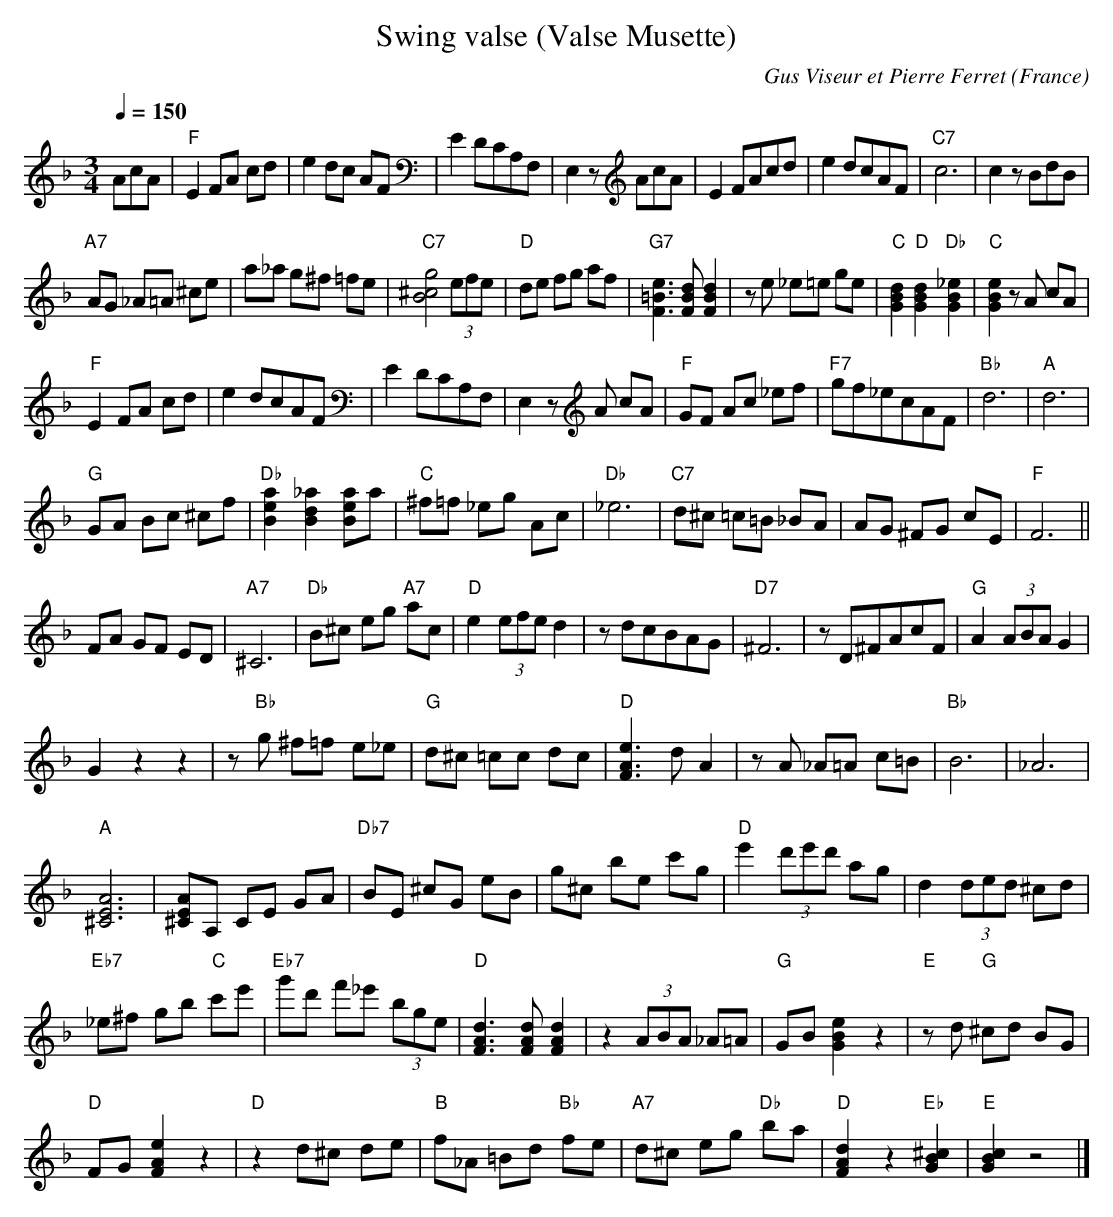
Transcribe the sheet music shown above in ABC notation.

X:1
T:Swing valse (Valse Musette)
C:Gus Viseur et Pierre Ferret
L:1/8
M:3/4
Q:1/4=150
O:France
K:F major
AcA |"F"E2 FA cd |e2 dc AF |E2 DCA,F, |E,2 z AcA |E2 FAcd |e2 dcAF |"C7"c6 |c2 z BdB |
"A7"AG _A=A ^ce |a_a g^f =fe |"C7"[g4^c4B4] (3efe |"D"de fg af |"G7"[e3=B3F3] [dBF] [d2B2F2] |z e _e=e ge | "C"[d2B2G2] "D"[d2B2G2] "Db"[_e2B2G2] |"C"[e2B2G2] z A cA |
"F"E2 FA cd |e2 dcAF |E2 DCA,F, |E,2 z A cA |"F"GF Ac _ef |"F7"gf_ecAF |"Bb"d6 |"A"d6 |
"G"GA Bc ^cf |"Db"[a2e2B2] [_a2d2B2] [aeB]a |"C"^f=f _eg Ac |"Db"_e6 |"C7"d^c =c=B _BA |AG ^FG cE |"F"F6 ||
FA GF ED |"A7"^C6 |"Db"B^c eg "A7"ac |"D"e2 (3efe d2 | z dcBAG |"D7"^F6 |z D^FAcF |"G"A2 (3ABA G2 |
G2 z2 z2 |z "Bb"g ^f=f e_e |"G"d^c =cc dc |"D"[e3A3F3] d A2 |z A _A=A c=B |"Bb"B6 |_A6 |
"A"[A6E6^C6] |[AE^C]A, CE GA | "Db7"BE ^cG eB |g^c be c'g |"D"e'2 (3d'e'd' ag |d2 (3ded ^cd |
"Eb7"_e^f gb "C"c'e' |"Eb7"g'd' f'_e' (3bge |"D"[d3A3F3] [dAF] [d2A2F2] |z2 (3ABA _A=A |"G"GB [e2B2G2] z2 |"E"z d "G"^cd BG |
"D"FG [e2A2F2] z2 | "D"z2 d^c de |"B"f_A =Bd "Bb"fe |"A7"d^c eg "Db"ba |"D"[d2A2F2] z2 "Eb"[^c2B2G2] |"E"[c2B2G2] z4 |]
